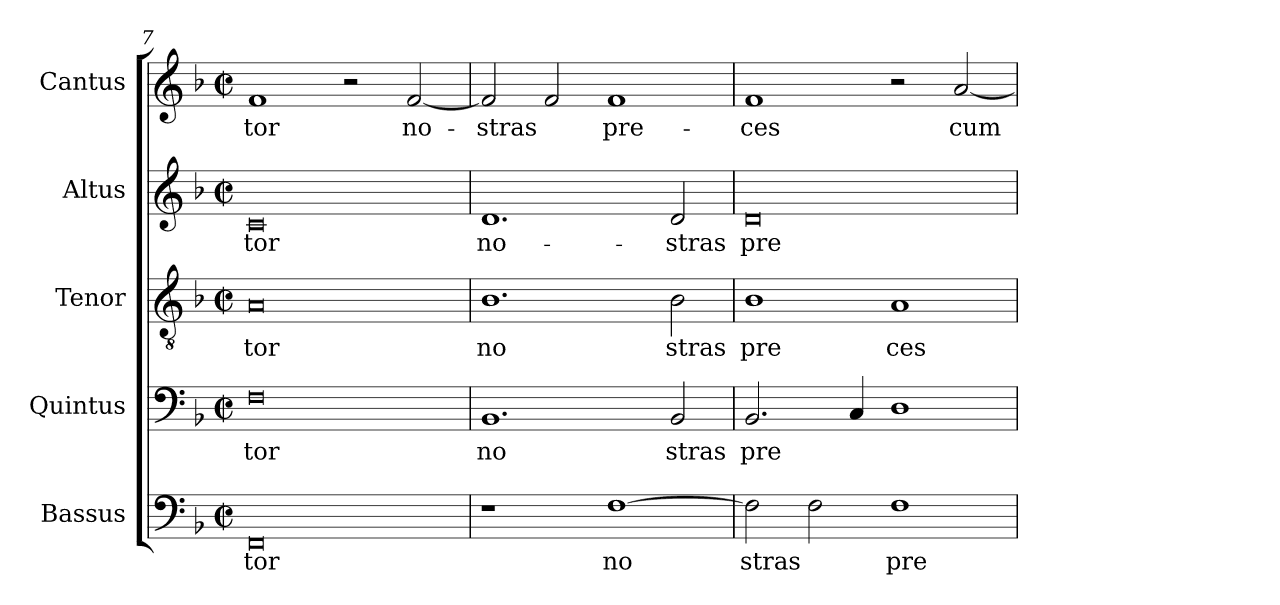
**kern	**text	**kern	**text	**kern	**text	**kern	**text	**kern	**text
*part5	*part5	*part4	*part4	*part3	*part3	*part2	*part2	*part1	*part1
*staff5	*staff5	*staff4	*staff4	*staff3	*staff3	*staff2	*staff2	*staff1	*staff1
*I"Bassus	*	*I"Quintus	*	*I"Tenor	*	*I"Altus	*	*I"Cantus	*
!!LO:LB:g=z
*clefF4	*	*clefF4	*	*clefGv2	*	*clefG2	*	*clefG2	*
*k[b-]	*	*k[b-]	*	*k[b-]	*	*k[b-]	*	*k[b-]	*
*F:	*	*F:	*	*F:	*	*F:	*	*F:	*
*M2/2	*	*M2/2	*	*M2/2	*	*M2/2	*	*M2/2	*
*met(c|)	*	*met(c|)	*	*met(c|)	*	*met(c|)	*	*met(c|)	*
=7	=7	=7	=7	=7	=7	=7	=7	=7	=7
!	!LO:LY:b:cj	!	!LO:LY:b:cj	!	!LO:LY:b:cj	!	!LO:LY:b:cj	!	!LO:LY:b:cj
0FF	tor	0F	tor	0A	tor	0c	-tor	1f	tor
.	.	.	.	.	.	.	.	2r	.
!	!	!	!	!	!	!	!	!	!LO:LY:b:cj
.	.	.	.	.	.	.	.	[<2f/	no-
=8	=8	=8	=8	=8	=8	=8	=8	=8	=8
!	!	!	!LO:LY:b:cj	!	!LO:LY:b:cj	!	!LO:LY:b:cj	!	!LO:LY:b
1r	.	1.BB-	no	1.B-	no	1.d	no-	2f/]	-stras
.	.	.	.	.	.	.	.	2f/	.
!	!LO:LY:b:cj	!	!	!	!	!	!	!	!LO:LY:b:cj
[>1F	no	.	.	.	.	.	.	1f	pre-
!	!	!	!LO:LY:b:cj	!	!LO:LY:b:cj	!	!LO:LY:b:cj	!	!
.	.	2BB-/	stras	2B-\	stras	2d/	-stras	.	.
=9	=9	=9	=9	=9	=9	=9	=9	=9	=9
!	!LO:LY:b	!	!LO:LY:b	!	!LO:LY:b:cj	!	!LO:LY:b:cj	!	!LO:LY:b:cj
2F\]	stras	2.BB-/	pre	1B-	pre	0d	pre-	1f	-ces
2F\	.	.	.	.	.	.	.	.	.
.	.	4C/	.	.	.	.	.	.	.
!	!LO:LY:b:cj	!	!	!	!LO:LY:b:cj	!	!	!	!
1F	pre	1D	.	1A	ces	.	.	2r	.
!	!	!	!	!	!	!	!	!	!LO:LY:b
.	.	.	.	.	.	.	.	[<2a/	cum
=	=	=	=	=	=	=	=	=	=
*-	*-	*-	*-	*-	*-	*-	*-	*-	*-
